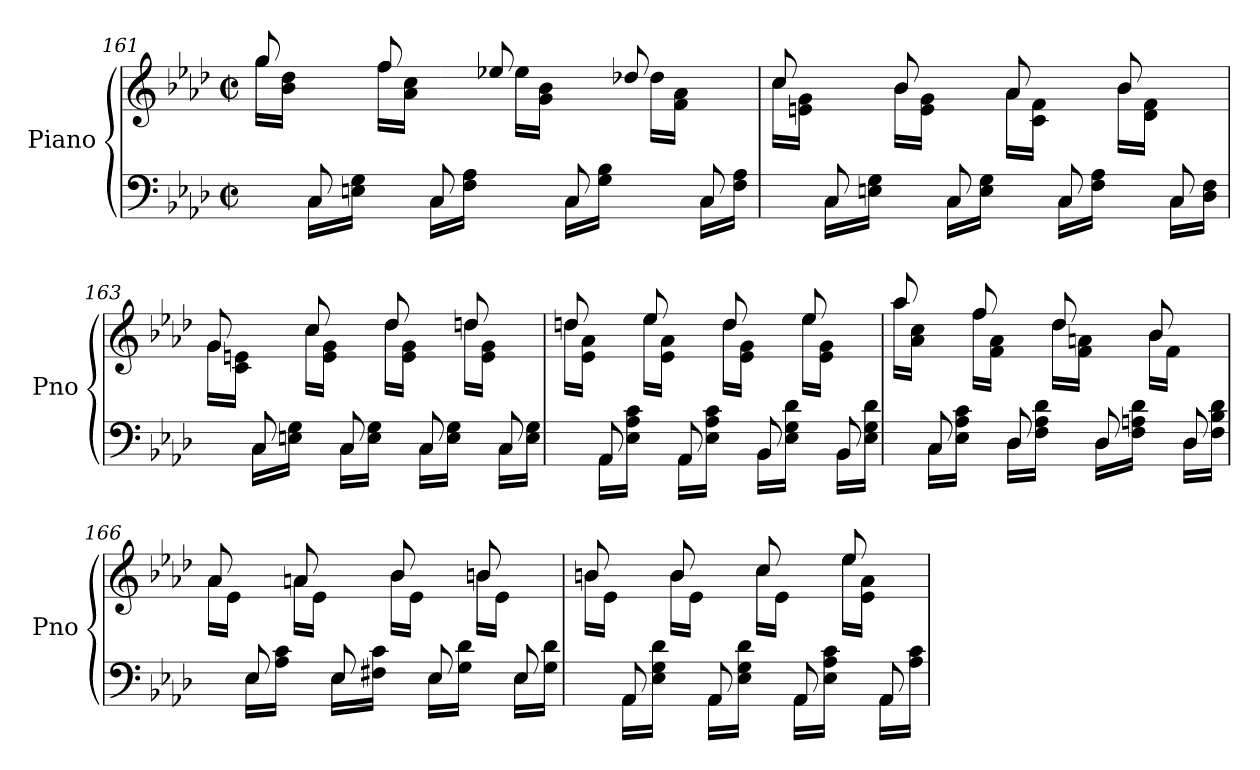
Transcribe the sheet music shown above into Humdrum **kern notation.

**kern	**kern
*part1	*part1
*staff2	*staff1
*I"Piano	*
*I'Pno	*
*clefF4	*clefG2
*k[b-e-a-d-]	*k[b-e-a-d-]
*M4/4	*M4/4
*met(c|)	*met(c|)
=161	=161
*^	*^
8ryy	8ryy	8gg/	16gg\LL
.	.	.	16b-\ 16dd-\JJ
8C/	16C\LL	8ryy	8ryy
.	16En\ 16G\JJ	.	.
8ryy	8ryy	8ff/	16ff\LL
.	.	.	16a-\ 16cc\JJ
8C/	16C\LL	8ryy	8ryy
.	16F\ 16A-\JJ	.	.
8ryy	8ryy	8ee-X/	16ee-\LL
.	.	.	16g\ 16b-\JJ
8C/	16C\LL	8ryy	8ryy
.	16G\ 16B-\JJ	.	.
8ryy	8ryy	8dd-X/	16dd-\LL
.	.	.	16f\ 16a-\JJ
8C/	16C\LL	8ryy	8ryy
.	16F\ 16A-\JJ	.	.
!!LO:LB:g=z	!!
=162	=162	=162	=162
8ryy	8ryy	8cc/	16cc\LL
.	.	.	16en\ 16g\JJ
8C/	16C\LL	8ryy	8ryy
.	16En\ 16G\JJ	.	.
8ryy	8ryy	8b-/	16b-\LL
.	.	.	16e\ 16g\JJ
8C/	16C\LL	8ryy	8ryy
.	16E\ 16G\JJ	.	.
8ryy	8ryy	8a-/	16a-\LL
.	.	.	16c\ 16f\JJ
8C/	16C\LL	8ryy	8ryy
.	16F\ 16A-\JJ	.	.
8ryy	8ryy	8b-/	16b-\LL
.	.	.	16d-\ 16f\JJ
8C/	16C\LL	8ryy	8ryy
.	16D-\ 16F\JJ	.	.
=163	=163	=163	=163
8ryy	8ryy	8g/	16g\LL
.	.	.	16c\ 16en\JJ
8C/	16C\LL	8ryy	8ryy
.	16En\ 16G\JJ	.	.
8ryy	8ryy	8cc/	16cc\LL
.	.	.	16e\ 16g\JJ
8C/	16C\LL	8ryy	8ryy
.	16E\ 16G\JJ	.	.
8ryy	8ryy	8dd-/	16dd-\LL
.	.	.	16e\ 16g\JJ
8C/	16C\LL	8ryy	8ryy
.	16E\ 16G\JJ	.	.
8ryy	8ryy	8ddn/	16dd\LL
.	.	.	16e\ 16g\JJ
8C/	16C\LL	8ryy	8ryy
.	16E\ 16G\JJ	.	.
!!LO:PB:g=z	!!
=164	=164	=164	=164
8ryy	8ryy	8ddn/	16dd\LL
.	.	.	16e-\ 16a-\JJ
8AA-/	16AA-\LL	8ryy	8ryy
.	16E-\ 16A-\ 16c\JJ	.	.
8ryy	8ryy	8ee-/	16ee-\LL
.	.	.	16e-\ 16a-\JJ
8AA-/	16AA-\LL	8ryy	8ryy
.	16E-\ 16A-\ 16c\JJ	.	.
8ryy	8ryy	8dd/	16dd\LL
.	.	.	16e-\ 16g\JJ
8BB-/	16BB-\LL	8ryy	8ryy
.	16E-\ 16G\ 16d-\JJ	.	.
8ryy	8ryy	8ee-/	16ee-\LL
.	.	.	16e-\ 16g\JJ
8BB-/	16BB-\LL	8ryy	8ryy
.	16E-\ 16G\ 16d-\JJ	.	.
=165	=165	=165	=165
8ryy	8ryy	8aa-/	16aa-\LL
.	.	.	16a-\ 16cc\JJ
8C/	16C\LL	8ryy	8ryy
.	16E-\ 16A-\ 16c\JJ	.	.
8ryy	8ryy	8ff/	16ff\LL
.	.	.	16f\ 16a-\JJ
8D-/	16D-\LL	8ryy	8ryy
.	16F\ 16A-\ 16d-\JJ	.	.
8ryy	8ryy	8dd-/	16dd-\LL
.	.	.	16f\ 16an\JJ
8D-/	16D-\LL	8ryy	8ryy
.	16F\ 16An\ 16d-\JJ	.	.
8ryy	8ryy	8b-/	16b-\LL
.	.	.	16f\JJ
8D-/	16D-\LL	8ryy	8ryy
.	16F\ 16B-\ 16d-\JJ	.	.
!!LO:LB:g=z	!!
=166	=166	=166	=166
8ryy	8ryy	8a-/	16a-\LL
.	.	.	16e-\JJ
8E-/	16E-\LL	8ryy	8ryy
.	16A-\ 16c\JJ	.	.
8ryy	8ryy	8an/	16a\LL
.	.	.	16e-\JJ
8E-/	16E-\LL	8ryy	8ryy
.	16F#X\ 16c\JJ	.	.
8ryy	8ryy	8b-/	16b-\LL
.	.	.	16e-\JJ
8E-/	16E-\LL	8ryy	8ryy
.	16G\ 16d-\JJ	.	.
8ryy	8ryy	8bn/	16b\LL
.	.	.	16e-\JJ
8E-/	16E-\LL	8ryy	8ryy
.	16G\ 16d-\JJ	.	.
=167	=167	=167	=167
8ryy	8ryy	8bn/	16b\LL
.	.	.	16e-\JJ
8AA-/	16AA-\LL	8ryy	8ryy
.	16E-\ 16G\ 16d-\JJ	.	.
8ryy	8ryy	8b/	16b\LL
.	.	.	16e-\JJ
8AA-/	16AA-\LL	8ryy	8ryy
.	16E-\ 16G\ 16d-\JJ	.	.
8ryy	8ryy	8cc/	16cc\LL
.	.	.	16e-\JJ
8AA-/	16AA-\LL	8ryy	8ryy
.	16E-\ 16A-\ 16c\JJ	.	.
8ryy	8ryy	8ee-/	16ee-\LL
.	.	.	16e-\ 16a-\JJ
8AA-/	16AA-\LL	8ryy	8ryy
.	16A-\ 16c\JJ	.	.
*v	*v	*	*
*	*v	*v
=	=
*-	*-
